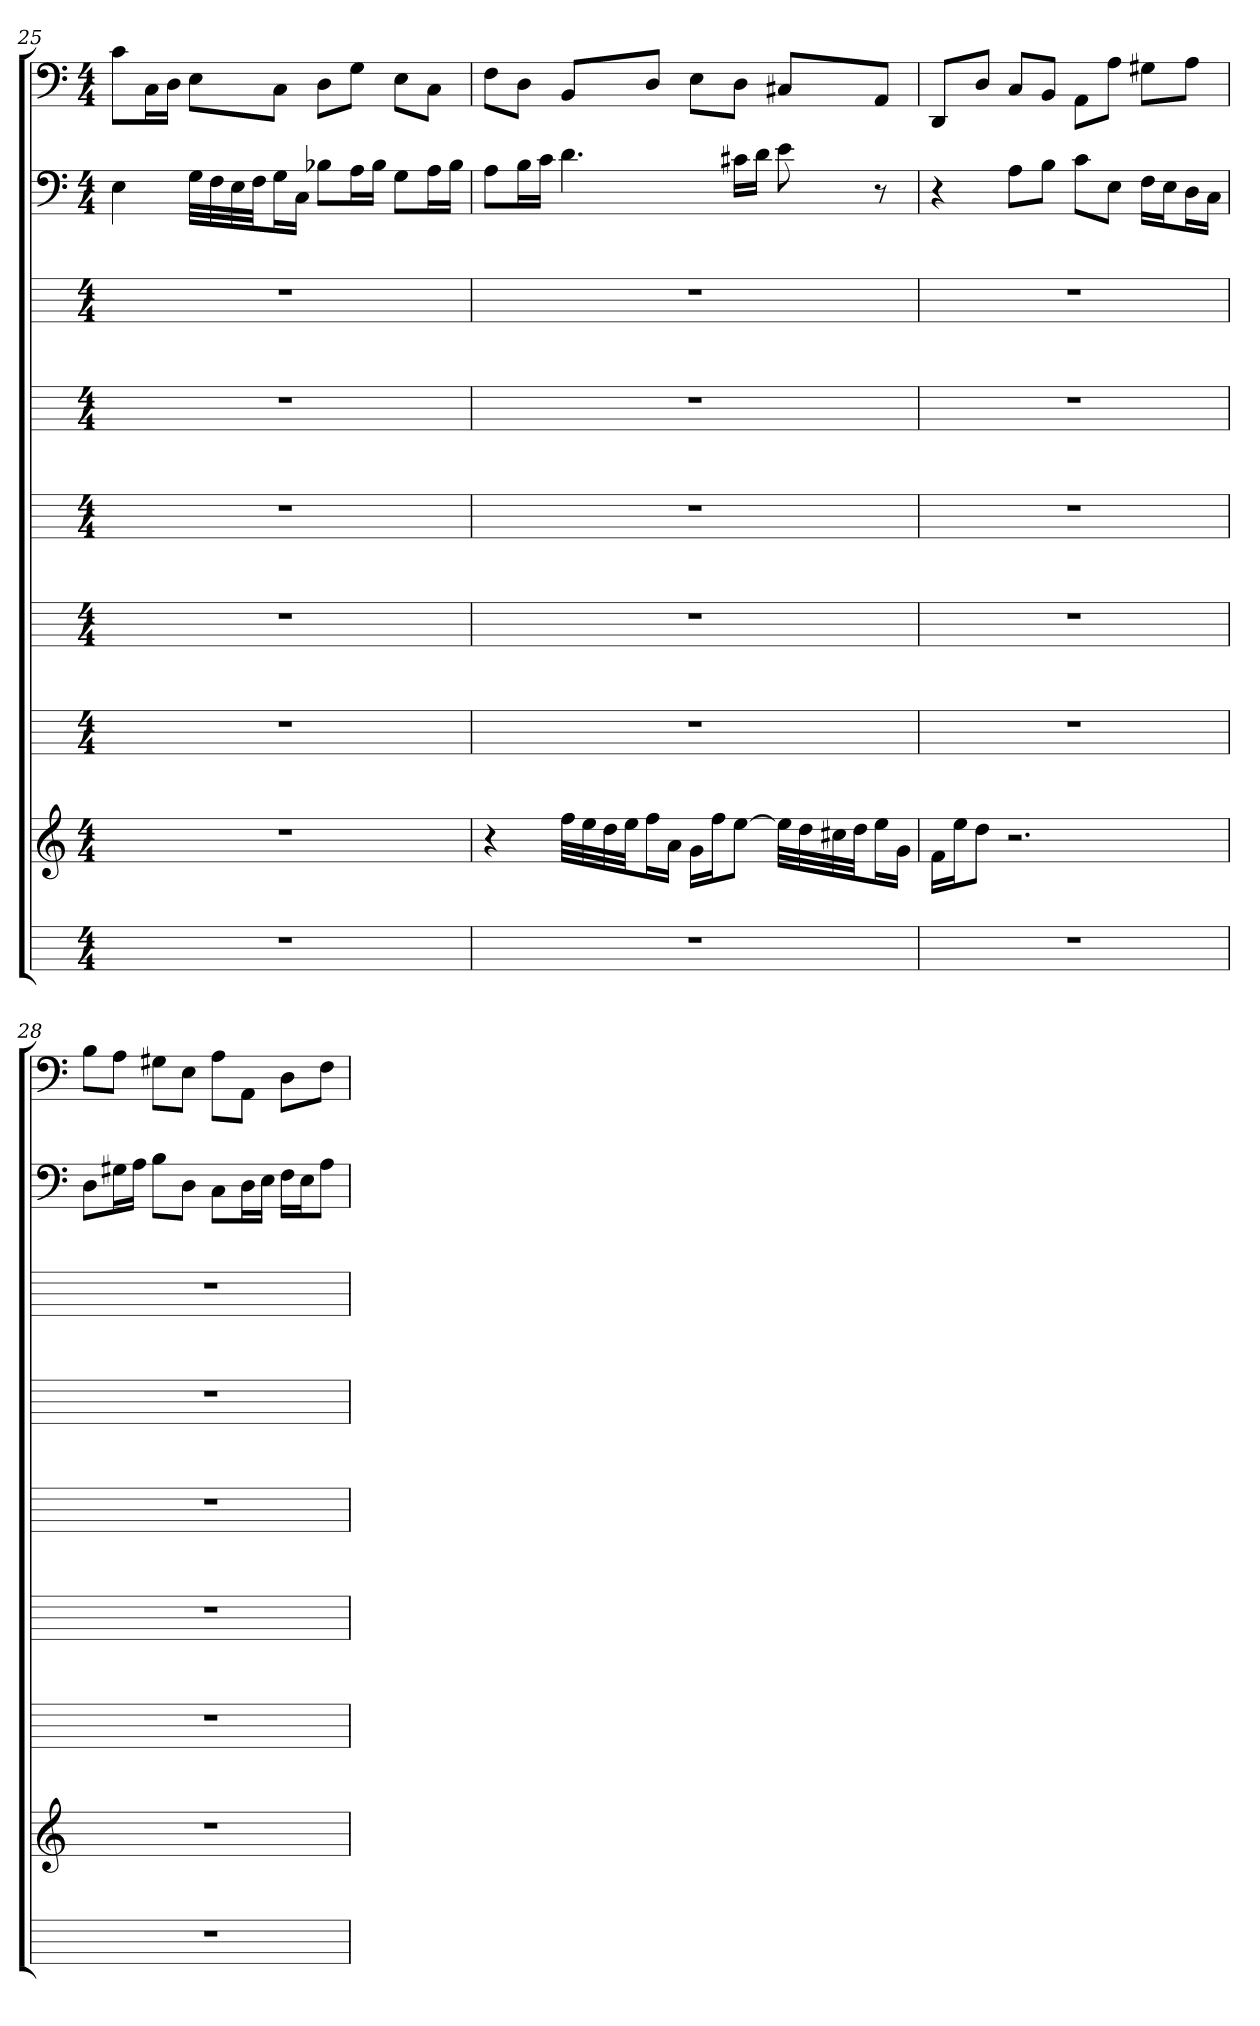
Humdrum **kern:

**kern	**kern	**kern	**kern	**kern	**kern	**kern	**kern	**kern
*part9	*part8	*part7	*part6	*part5	*part4	*part3	*part2	*part1
*staff9	*staff8	*staff7	*staff6	*staff5	*staff4	*staff3	*staff2	*staff1
*k[]	*k[]	*k[]	*k[]	*k[]	*k[]	*k[]	*k[]	*k[]
*C:	*C:	*C:	*C:	*C:	*C:	*C:	*C:	*C:
*M4/4	*M4/4	*M4/4	*M4/4	*M4/4	*M4/4	*M4/4	*M4/4	*M4/4
=25	=25	=25	=25	=25	=25	=25	=25	=25
1r	1r	1r	1r	1r	1r	1r	4E	8cL
.	.	.	.	.	.	.	.	16CL
.	.	.	.	.	.	.	.	16DJJ
.	.	.	.	.	.	.	32GLLL	8EL
.	.	.	.	.	.	.	32F	.
.	.	.	.	.	.	.	32E	.
.	.	.	.	.	.	.	32FJJ	.
.	.	.	.	.	.	.	16GL	8CJ
.	.	.	.	.	.	.	16CJJ	.
.	.	.	.	.	.	.	8B-XL	8DL
.	.	.	.	.	.	.	16AL	8GJ
.	.	.	.	.	.	.	16B-JJ	.
.	.	.	.	.	.	.	8GL	8EL
.	.	.	.	.	.	.	16AL	8CJ
.	.	.	.	.	.	.	16B-JJ	.
=26	=26	=26	=26	=26	=26	=26	=26	=26
1r	4r	1r	1r	1r	1r	1r	8AL	8FL
.	.	.	.	.	.	.	16BL	8DJ
.	.	.	.	.	.	.	16cJJ	.
.	32ffLLL	.	.	.	.	.	4.d	8BBL
.	32ee	.	.	.	.	.	.	.
.	32dd	.	.	.	.	.	.	.
.	32eeJJ	.	.	.	.	.	.	.
.	16ffL	.	.	.	.	.	.	8DJ
.	16aJJ	.	.	.	.	.	.	.
.	16gLL	.	.	.	.	.	.	8EL
.	16ffJ	.	.	.	.	.	.	.
.	[8eeJ	.	.	.	.	.	16c#XLL	8DJ
.	.	.	.	.	.	.	16dJJ	.
.	32eeLLL]	.	.	.	.	.	8e	8C#XL
.	32dd	.	.	.	.	.	.	.
.	32cc#X	.	.	.	.	.	.	.
.	32ddJJ	.	.	.	.	.	.	.
.	16eeL	.	.	.	.	.	8r	8AAJ
.	16gJJ	.	.	.	.	.	.	.
=27	=27	=27	=27	=27	=27	=27	=27	=27
1r	16fLL	1r	1r	1r	1r	1r	4r	8DDL
.	16eeJ	.	.	.	.	.	.	.
.	8ddJ	.	.	.	.	.	.	8DJ
.	2.r	.	.	.	.	.	8AL	8CL
.	.	.	.	.	.	.	8BJ	8BBJ
.	.	.	.	.	.	.	8cL	8AAL
.	.	.	.	.	.	.	8EJ	8AJ
.	.	.	.	.	.	.	16FLL	8G#XL
.	.	.	.	.	.	.	16EJ	.
.	.	.	.	.	.	.	16DL	8AJ
.	.	.	.	.	.	.	16CJJ	.
=28	=28	=28	=28	=28	=28	=28	=28	=28
1r	1r	1r	1r	1r	1r	1r	8DL	8BL
.	.	.	.	.	.	.	16G#XL	8AJ
.	.	.	.	.	.	.	16AJJ	.
.	.	.	.	.	.	.	8BL	8G#XL
.	.	.	.	.	.	.	8DJ	8EJ
.	.	.	.	.	.	.	8CL	8AL
.	.	.	.	.	.	.	16DL	8AAJ
.	.	.	.	.	.	.	16EJJ	.
.	.	.	.	.	.	.	16FLL	8DL
.	.	.	.	.	.	.	16EJ	.
.	.	.	.	.	.	.	8AJ	8FJ
=	=	=	=	=	=	=	=	=
*-	*-	*-	*-	*-	*-	*-	*-	*-
